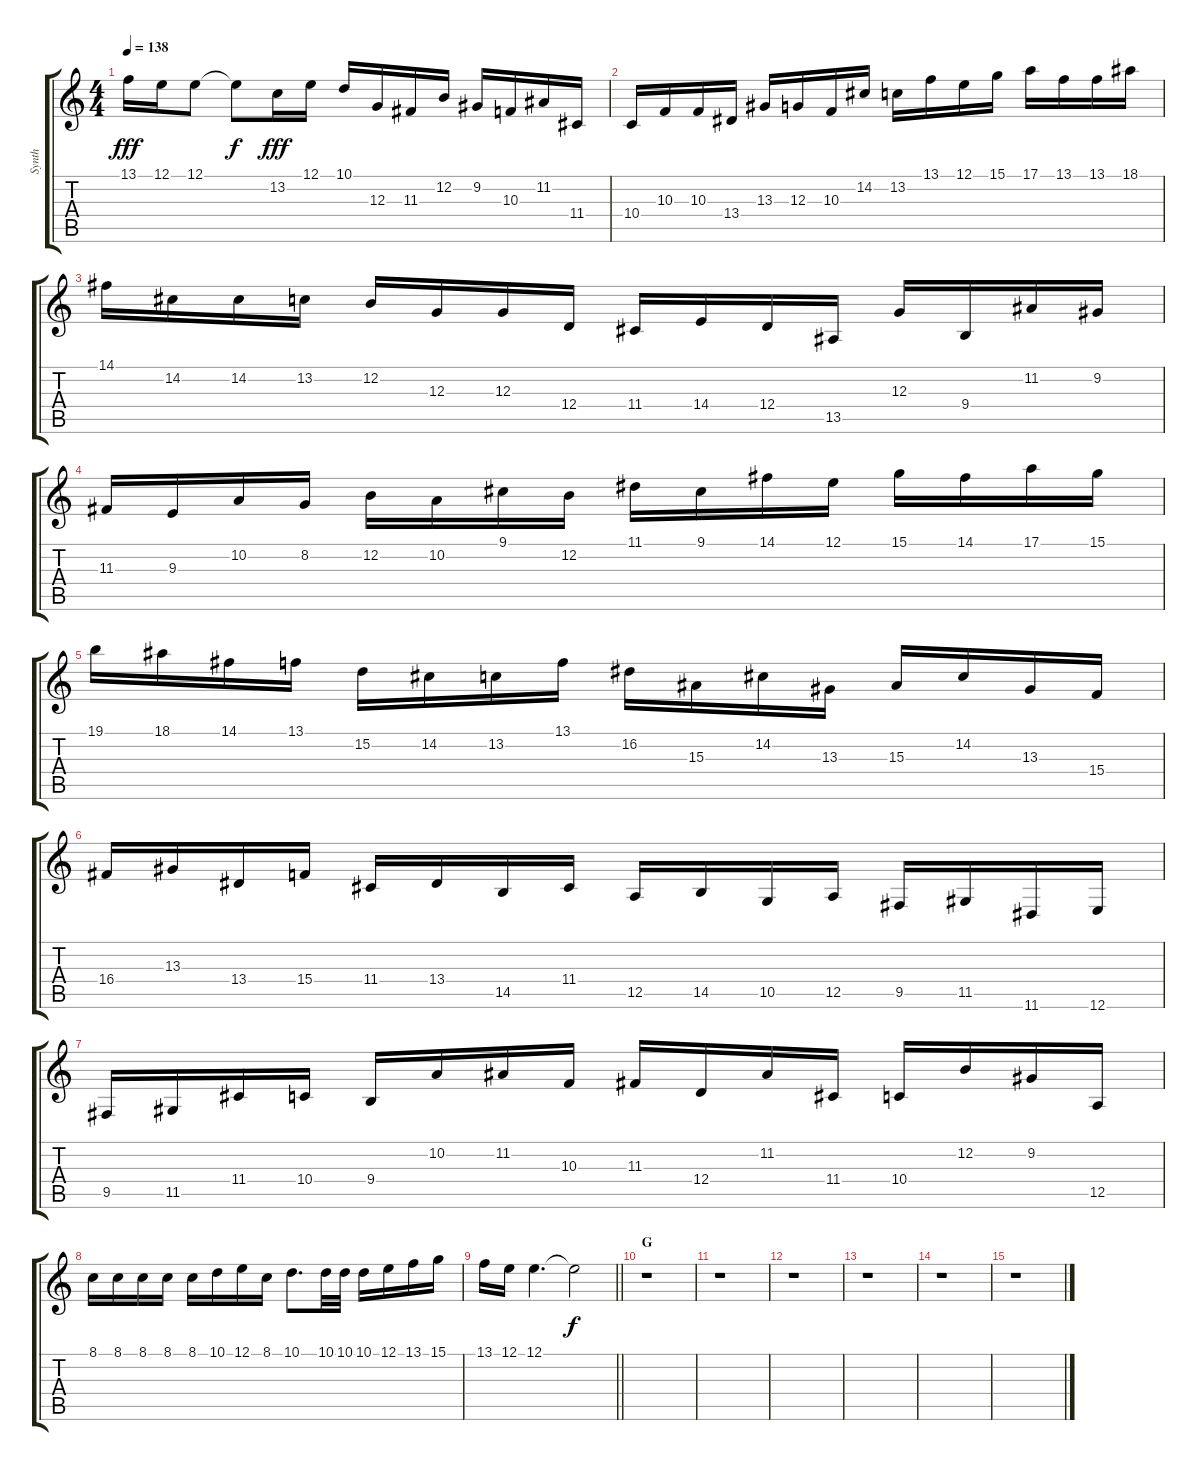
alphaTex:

\track ("Synth" "Synth") {instrument pad3polysynth}
\staff {score tabs}
\tuning (E4 B3 G3 D3 A2 E2) {hide}
\ts (4 4)
\tempo 138
\clef g2
\ks c
13.1.16{dy fff} 12.1.16 12.1.8 12.1{t}.8{dy f} 13.2.16{dy fff} 12.1.16 10.1.16 12.3.16 11.3.16 12.2.16 9.2.16 10.3.16 11.2.16 11.4.16 |
10.4.16 10.3.16 10.3.16 13.4.16 13.3.16 12.3.16 10.3.16 14.2.16 13.2.16 13.1.16 12.1.16 15.1.16 17.1.16 13.1.16 13.1.16 18.1.16 |
14.1.16 14.2.16 14.2.16 13.2.16 12.2.16 12.3.16 12.3.16 12.4.16 11.4.16 14.4.16 12.4.16 13.5.16 12.3.16 9.4.16 11.2.16 9.2.16 |
11.3.16 9.3.16 10.2.16 8.2.16 12.2.16 10.2.16 9.1.16 12.2.16 11.1.16 9.1.16 14.1.16 12.1.16 15.1.16 14.1.16 17.1.16 15.1.16 |
19.1.16 18.1.16 14.1.16 13.1.16 15.2.16 14.2.16 13.2.16 13.1.16 16.2.16 15.3.16 14.2.16 13.3.16 15.3.16 14.2.16 13.3.16 15.4.16 |
16.4.16 13.3.16 13.4.16 15.4.16 11.4.16 13.4.16 14.5.16 11.4.16 12.5.16 14.5.16 10.5.16 12.5.16 9.5.16 11.5.16 11.6.16 12.6.16 |
9.5.16 11.5.16 11.4.16 10.4.16 9.4.16 10.2.16 11.2.16 10.3.16 11.3.16 12.4.16 11.2.16 11.4.16 10.4.16 12.2.16 9.2.16 12.5.16 |
8.1.16 8.1.16 8.1.16 8.1.16 8.1.16 10.1.16 12.1.16 8.1.16 10.1.8{d} 10.1.32 10.1.32 10.1.16 12.1.16 13.1.16 15.1.16 |
\barLineRight lightlight
13.1.16 12.1.16 12.1.4{d} 12.1{t}.2{dy f} |
\section ("" "G")
r.1 |
r.1 |
r.1 |
r.1 |
r.1 |
r.1
